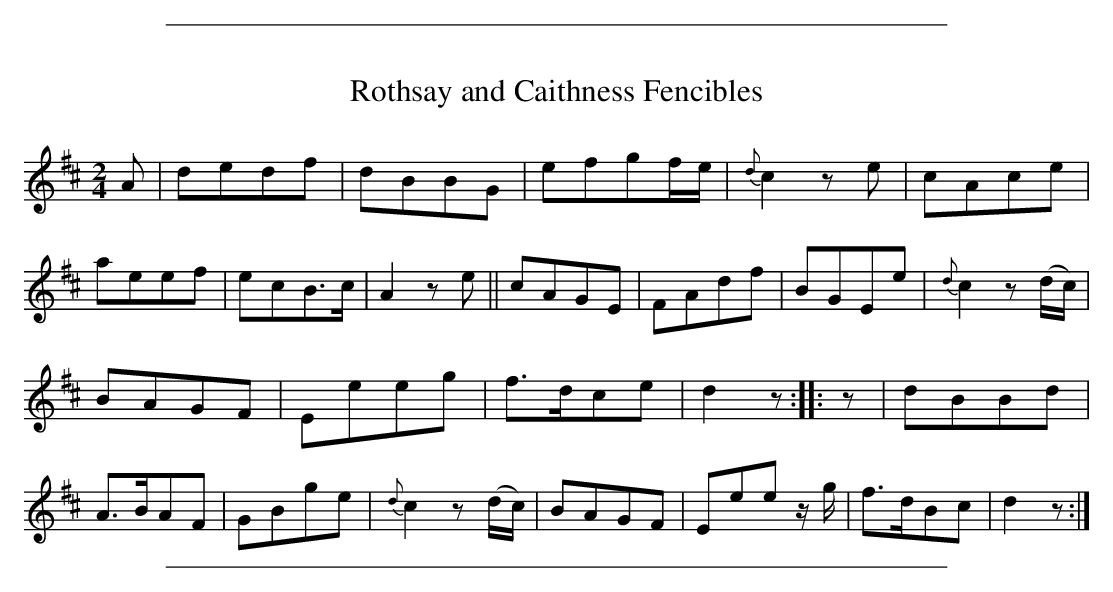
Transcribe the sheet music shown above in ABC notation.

X:1
T: Rothsay and Caithness Fencibles
M: 2/4
L: 1/8
K: D
A |\
dedf | dBBG | efgf/e/ | {d}c2 ze |\
cAce | aeef | ecB>c | A2 ze ||\
cAGE | FAdf | BGEe | {d}c2 z(d/c/) |
BAGF | Eeeg | f>dce | d2z :|\
|: z |\
dBBd | A>BAF | GBge | {d}c2 z(d/c/) |\
BAGF | Eee z/g/ | f>dBc | d2 z :|
